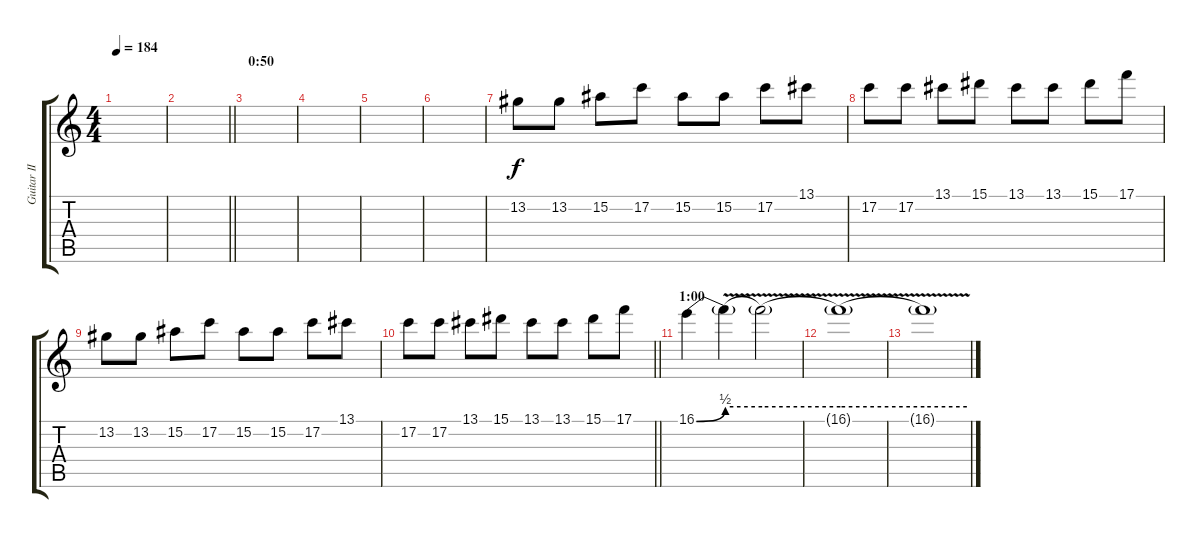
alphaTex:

\track ("Guitar II" "Guitar II") {instrument distortionguitar bank 255}
\staff {score tabs}
\tuning (C4 G3 Eb3 Bb2 F2 C2) {hide}
\ts (4 4)
\tempo 184
\clef g2
\ks aminor
|
\barLineRight lightlight
|
\section ("" "0:50")
|
|
|
|
13.2.8{volume 13} 13.2.8 15.2.8 17.2.8 15.2.8 15.2.8 17.2.8 13.1.8 |
17.2.8 17.2.8 13.1.8 15.1.8 13.1.8 13.1.8 15.1.8 17.1.8 |
13.2.8 13.2.8 15.2.8 17.2.8 15.2.8 15.2.8 17.2.8 13.1.8 |
\barLineRight lightlight
17.2.8 17.2.8 13.1.8 15.1.8 13.1.8 13.1.8 15.1.8 17.1.8 |
\section ("" "1:00")
16.1{be (bend 0 0 60 2)}.4 16.1{be (hold 0 2 60 2) v t}.4 16.1{be (hold 0 2 60 2) v t}.2 |
16.1{be (hold 0 2 60 2) v t}.1 |
16.1{be (hold 0 2 60 2) v t}.1{volume 0}
